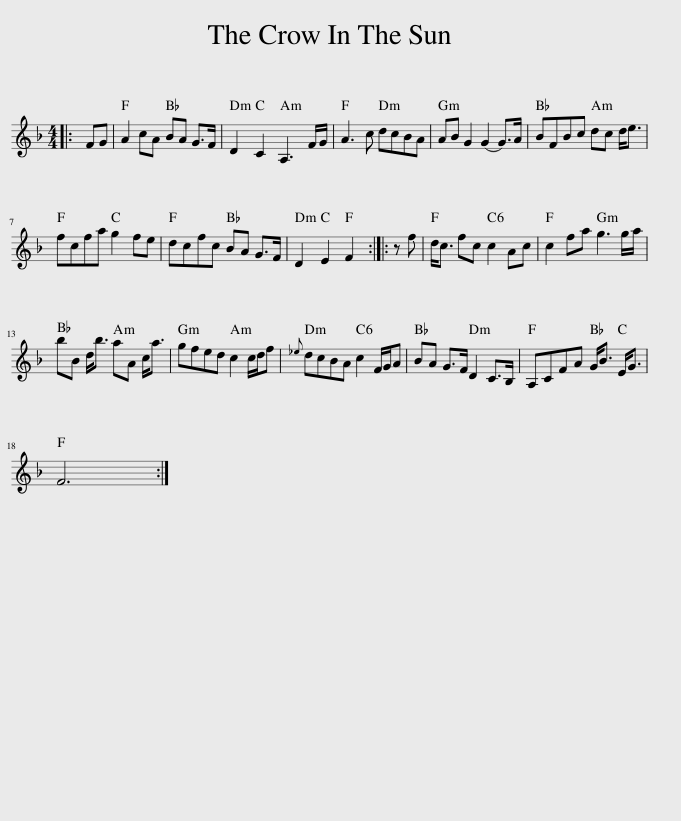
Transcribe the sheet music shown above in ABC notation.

X:1
L:1/8
M:4/4
I:linebreak $
K:F
V:1 treble
V:1
|: FG | A2 cA BA G>F | D2 C2 A,3 F/G/ | A3 c dcBA | AB G2 (G2 G>)A | %5
 BFBc dc d<e |$ fcfa g2 fe | dcfc BA G>F | D2 E2 F2 :: z f | %10
 d<c fc c2 Ac | c2 fa g3 g/a/ |$ bB d<b aA c<a | gfed c2 c/d/f |{_e} dcBA c2 F/G/A | %15
 BA G>F D2 C>B, | A,CFA G<B E<G |$ F6 :| %18
